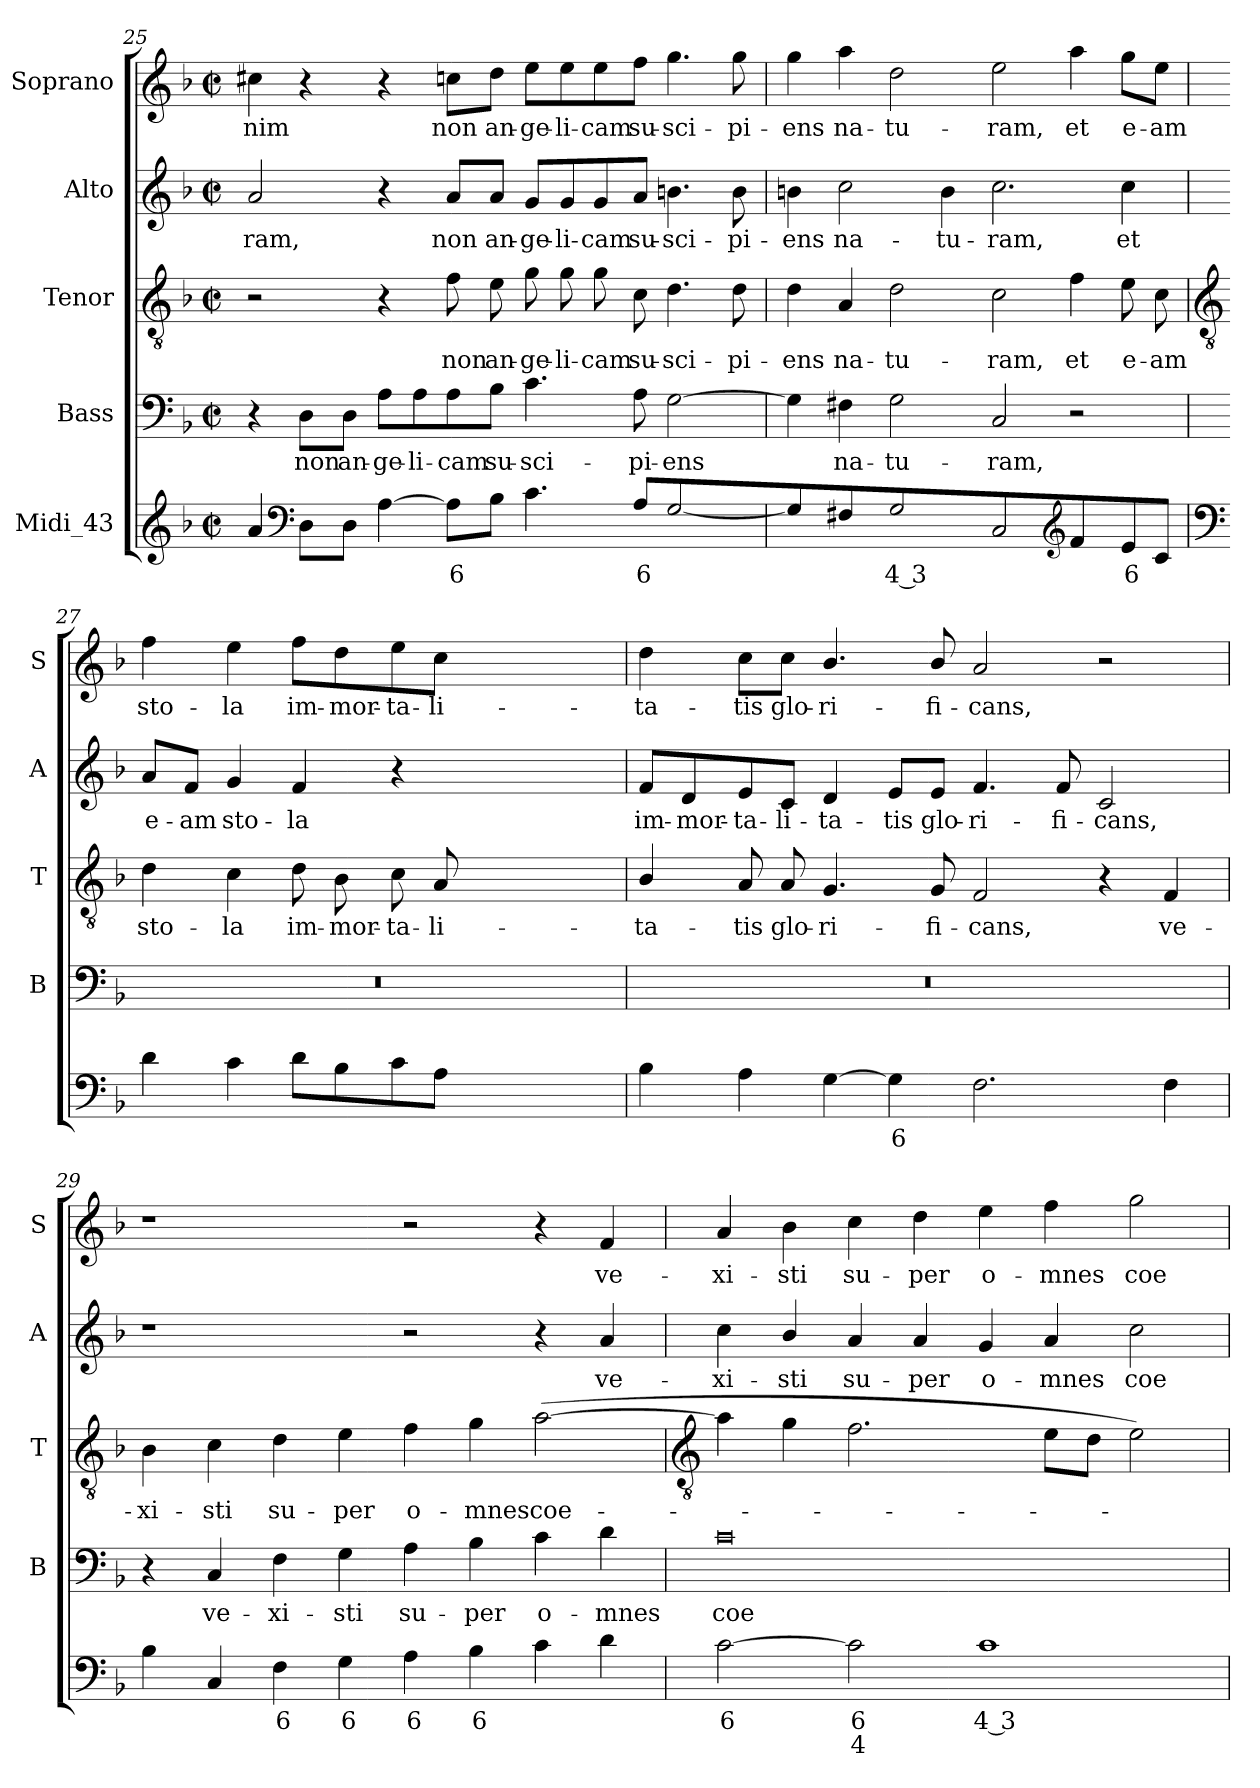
**kern	**text	**text	**kern	**text	**kern	**text	**kern	**text	**kern	**text
*part5	*part5	*part5	*part4	*part4	*part3	*part3	*part2	*part2	*part1	*part1
*staff5	*staff5	*staff5	*staff4	*staff4	*staff3	*staff3	*staff2	*staff2	*staff1	*staff1
*I"Midi_43	*	*	*I"Bass	*	*I"Tenor	*	*I"Alto	*	*I"Soprano	*
*	*	*	*I'B	*	*I'T	*	*I'A	*	*I'S	*
*clefG2	*	*	*clefF4	*	*clefGv2	*	*clefG2	*	*clefG2	*
*k[b-]	*	*	*k[b-]	*	*k[b-]	*	*k[b-]	*	*k[b-]	*
*F:	*	*	*F:	*	*F:	*	*F:	*	*F:	*
*M4/2	*	*	*M4/2	*	*M4/2	*	*M4/2	*	*M4/2	*
*met(c|)	*	*	*met(c|)	*	*met(c|)	*	*met(c|)	*	*met(c|)	*
=25	=25	=25	=25	=25	=25	=25	=25	=25	=25	=25
!	!	!	!	!	!	!	!	!LO:LY:b	!	!LO:LY:b
4a	.	.	4r	.	2r	.	2a	-ram,	4cc#X	-nim
*clefF4	*	*	*	*	*	*	*	*	*	*
!	!	!	!	!LO:LY:b	!	!	!	!	!	!
8DL	.	.	8D\L	non	.	.	.	.	4r	.
!	!	!	!	!LO:LY:b	!	!	!	!	!	!
8DJ	.	.	8D\J	an-	.	.	.	.	.	.
!	!	!	!	!LO:LY:b	!	!	!	!	!	!
[4A	.	.	8A\L	-ge-	4r	.	4r	.	4r	.
!	!	!	!	!LO:LY:b	!	!	!	!	!	!
.	.	.	8A\	-li-	.	.	.	.	.	.
!	!LO:LY:b	!	!	!LO:LY:b	!	!LO:LY:b	!	!LO:LY:b	!	!LO:LY:b
8AL]	6	.	8A\	-cam	8f	non	8a/L	non	8ccn\L	non
!	!	!	!	!LO:LY:b	!	!LO:LY:b	!	!LO:LY:b	!	!LO:LY:b
8B-J	.	.	8B-\J	su-	8e	an-	8a/J	an-	8dd\J	an-
!	!	!	!	!LO:LY:b	!	!LO:LY:b	!	!LO:LY:b	!	!LO:LY:b
4.c	.	.	4.c	-sci-	8g	-ge-	8g/L	-ge-	8ee\L	-ge-
!	!	!	!	!	!	!LO:LY:b	!	!LO:LY:b	!	!LO:LY:b
.	.	.	.	.	8g	-li-	8g/	-li-	8ee\	-li-
!	!	!	!	!	!	!LO:LY:b	!	!LO:LY:b	!	!LO:LY:b
.	.	.	.	.	8g	-cam	8g/	-cam	8ee\	-cam
!	!LO:LY:b	!	!	!LO:LY:b	!	!LO:LY:b	!	!LO:LY:b	!	!LO:LY:b
8AL	6	.	8A	-pi-	8c	su-	8a/J	su-	8ff\J	su-
!	!	!	!	!LO:LY:b	!	!LO:LY:b	!	!LO:LY:b	!	!LO:LY:b
[2G	.	.	[2G	-ens	4.d	-sci-	4.bn	-sci-	4.gg	-sci-
!	!	!	!	!	!	!LO:LY:b	!	!LO:LY:b	!	!LO:LY:b
.	.	.	.	.	8d	-pi-	8b	-pi-	8gg	-pi-
=26	=26	=26	=26	=26	=26	=26	=26	=26	=26	=26
!	!	!	!	!	!	!LO:LY:b	!	!LO:LY:b	!	!LO:LY:b
4G]	.	.	4G]	.	4d	-ens	4bn	-ens	4gg	-ens
!	!	!	!	!LO:LY:b	!	!LO:LY:b	!	!LO:LY:b	!	!LO:LY:b
4F#X	.	.	4F#X	na-	4A	na-	2cc	na-	4aa	na-
!	!LO:LY:b	!	!	!LO:LY:b	!	!LO:LY:b	!	!	!	!LO:LY:b
2G	4 3	.	2G	-tu-	2d	-tu-	.	.	2dd	-tu-
!	!	!	!	!	!	!	!	!LO:LY:b	!	!
.	.	.	.	.	.	.	4b	-tu-	.	.
!	!	!	!	!LO:LY:b	!	!LO:LY:b	!	!LO:LY:b	!	!LO:LY:b
2C	.	.	2C	-ram,	2c	-ram,	2.cc	-ram,	2ee	-ram,
*clefG2	*	*	*	*	*	*	*	*	*	*
!	!	!	!	!	!	!LO:LY:b	!	!	!	!LO:LY:b
4f	.	.	2r	.	4f	et	.	.	4aa	et
!	!LO:LY:b	!	!	!	!	!LO:LY:b	!	!LO:LY:b	!	!LO:LY:b
8e	6	.	.	.	8e	e-	4cc	et	8gg\L	e-
!	!	!	!	!	!	!LO:LY:b	!	!	!	!LO:LY:b
8cJ	.	.	.	.	8c	-am	.	.	8ee\J	-am
!!LO:LB:g=z
=27	=27	=27	=27	=27	=27	=27	=27	=27	=27	=27
*clefF4	*	*	*	*	*clefGv2	*	*	*	*	*
!	!	!	!	!	!	!LO:LY:b	!	!LO:LY:b	!	!LO:LY:b
4d	.	.	0r	.	4d	sto-	8a/L	e-	4ff	sto-
!	!	!	!	!	!	!	!	!LO:LY:b	!	!
.	.	.	.	.	.	.	8f/J	-am	.	.
!	!	!	!	!	!	!LO:LY:b	!	!LO:LY:b	!	!LO:LY:b
4c	.	.	.	.	4c	-la	4g	sto-	4ee	-la
!	!	!	!	!	!	!LO:LY:b	!	!LO:LY:b	!	!LO:LY:b
8dL	.	.	.	.	8d	im-	4f	-la	8ff\L	im-
!	!	!	!	!	!	!LO:LY:b	!	!	!	!LO:LY:b
8B-	.	.	.	.	8B-	-mor-	.	.	8dd\	-mor-
!	!	!	!	!	!	!LO:LY:b	!	!	!	!LO:LY:b
8c	.	.	.	.	8c	-ta-	4r	.	8ee\	-ta-
!	!	!	!	!	!	!LO:LY:b	!	!	!	!LO:LY:b
8AJ	.	.	.	.	8A	-li-	.	.	8cc\J	-li-
1ryy	.	.	.	.	1ryy	.	1ryy	.	1ryy	.
=28	=28	=28	=28	=28	=28	=28	=28	=28	=28	=28
!	!	!	!	!	!	!LO:LY:b	!	!LO:LY:b	!	!LO:LY:b
4B-	.	.	0r	.	4B-/	-ta-	8f/L	im-	4dd	-ta-
!	!	!	!	!	!	!	!	!LO:LY:b	!	!
.	.	.	.	.	.	.	8d/	-mor-	.	.
!	!	!	!	!	!	!LO:LY:b	!	!LO:LY:b	!	!LO:LY:b
4A	.	.	.	.	8A	-tis	8e/	-ta-	8cc\L	-tis
!	!	!	!	!	!	!LO:LY:b	!	!LO:LY:b	!	!LO:LY:b
.	.	.	.	.	8A	glo-	8c/J	-li-	8cc\J	glo-
!	!	!	!	!	!	!LO:LY:b	!	!LO:LY:b	!	!LO:LY:b
[4G	.	.	.	.	4.G	-ri-	4d	-ta-	4.b-/	-ri-
!	!LO:LY:b	!	!	!	!	!	!	!LO:LY:b	!	!
4G]	6	.	.	.	.	.	8e/L	-tis	.	.
!	!	!	!	!	!	!LO:LY:b	!	!LO:LY:b	!	!LO:LY:b
.	.	.	.	.	8G	-fi-	8e/J	glo-	8b-/	-fi-
!	!	!	!	!	!	!LO:LY:b	!	!LO:LY:b	!	!LO:LY:b
2.F	.	.	.	.	2F	-cans,	4.f	-ri-	2a	-cans,
!	!	!	!	!	!	!	!	!LO:LY:b	!	!
.	.	.	.	.	.	.	8f	-fi-	.	.
!	!	!	!	!	!	!	!	!LO:LY:b	!	!
.	.	.	.	.	4r	.	2c	-cans,	2r	.
!	!	!	!	!	!	!LO:LY:b	!	!	!	!
4F	.	.	.	.	4F	ve-	.	.	.	.
=29	=29	=29	=29	=29	=29	=29	=29	=29	=29	=29
!	!	!	!	!	!	!LO:LY:b	!	!	!	!
4B-	.	.	4r	.	4B-	-xi-	1r	.	1r	.
!	!	!	!	!LO:LY:b	!	!LO:LY:b	!	!	!	!
4C	.	.	4C	ve-	4c	-sti	.	.	.	.
!	!LO:LY:b	!	!	!LO:LY:b	!	!LO:LY:b	!	!	!	!
4F	6	.	4F	-xi-	4d	su-	.	.	.	.
!	!LO:LY:b	!	!	!LO:LY:b	!	!LO:LY:b	!	!	!	!
4G	6	.	4G	-sti	4e	-per	.	.	.	.
!	!LO:LY:b	!	!	!LO:LY:b	!	!LO:LY:b	!	!	!	!
4A	6	.	4A	su-	4f	o-	2r	.	2r	.
!	!LO:LY:b	!	!	!LO:LY:b	!	!LO:LY:b	!	!	!	!
4B-	6	.	4B-	-per	4g	-mnes	.	.	.	.
!	!	!	!	!LO:LY:b	!	!LO:LY:b	!	!	!	!
4c	.	.	4c	o-	(>[2a	coe-	4r	.	4r	.
!	!	!	!	!LO:LY:b	!	!	!	!LO:LY:b	!	!LO:LY:b
4d	.	.	4d	-mnes	.	.	4a	ve-	4f	ve-
!!LO:LB:g=z
=30	=30	=30	=30	=30	=30	=30	=30	=30	=30	=30
*	*	*	*	*	*clefGv2	*	*	*	*	*
!	!LO:LY:b	!	!	!LO:LY:b	!	!	!	!LO:LY:b	!	!LO:LY:b
[2c	6	.	0c	coe-	4a]	.	4cc	-xi-	4a	-xi-
!	!	!	!	!	!	!	!	!LO:LY:b	!	!LO:LY:b
.	.	.	.	.	4g	.	4b-/	-sti	4b-	-sti
!	!LO:LY:b	!LO:LY:b	!	!	!	!	!	!LO:LY:b	!	!LO:LY:b
2c]	6	4	.	.	2.f	.	4a	su-	4cc	su-
!	!	!	!	!	!	!	!	!LO:LY:b	!	!LO:LY:b
.	.	.	.	.	.	.	4a	-per	4dd	-per
!	!LO:LY:b	!	!	!	!	!	!	!LO:LY:b	!	!LO:LY:b
1c	4 3	.	.	.	.	.	4g	o-	4ee	o-
!	!	!	!	!	!	!	!	!LO:LY:b	!	!LO:LY:b
.	.	.	.	.	8eL	.	4a	-mnes	4ff	-mnes
.	.	.	.	.	8dJ	.	.	.	.	.
!	!	!	!	!	!	!	!	!LO:LY:b	!	!LO:LY:b
.	.	.	.	.	2e)	.	2cc	coe-	2gg	coe-
=	=	=	=	=	=	=	=	=	=	=
*-	*-	*-	*-	*-	*-	*-	*-	*-	*-	*-
